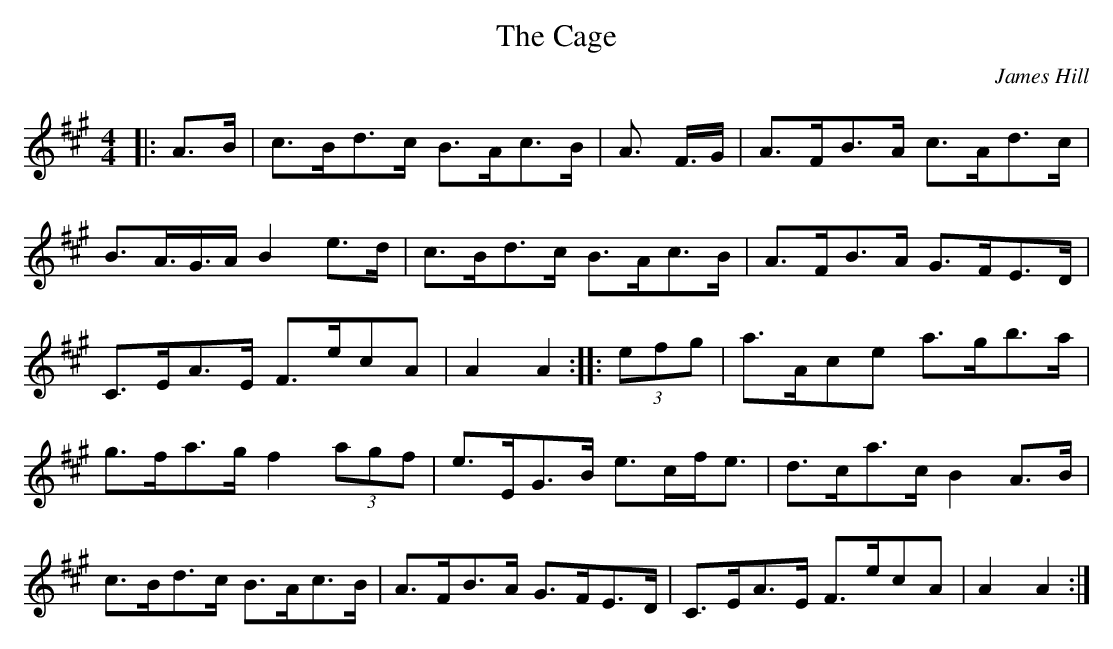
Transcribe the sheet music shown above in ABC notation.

X:1
T:The Cage
C:James Hill
M:4/4
L:1/8
E:10
K:A
|:A>B|c>Bd>c B>Ac>B|A>+EC++EC+>+EC+ +E2C2+ F>G|A>FB>A c>Ad>c|B>A>G>A B2 e>d|\
c>Bd>c B>Ac>B|A>FB>A G>FE>D|C>EA>E F>ecA|+B2G2+ A2 A2::(3efg|a>Ace a>gb>a|\
g>fa>g f2 (3agf|e>EG>B e>cf<e|d>ca>c B2 A>B|c>Bd>c B>Ac>B|A>FB>A G>FE>D|\
C>EA>E F>ecA|+B2G2+ A2 A2:|**
